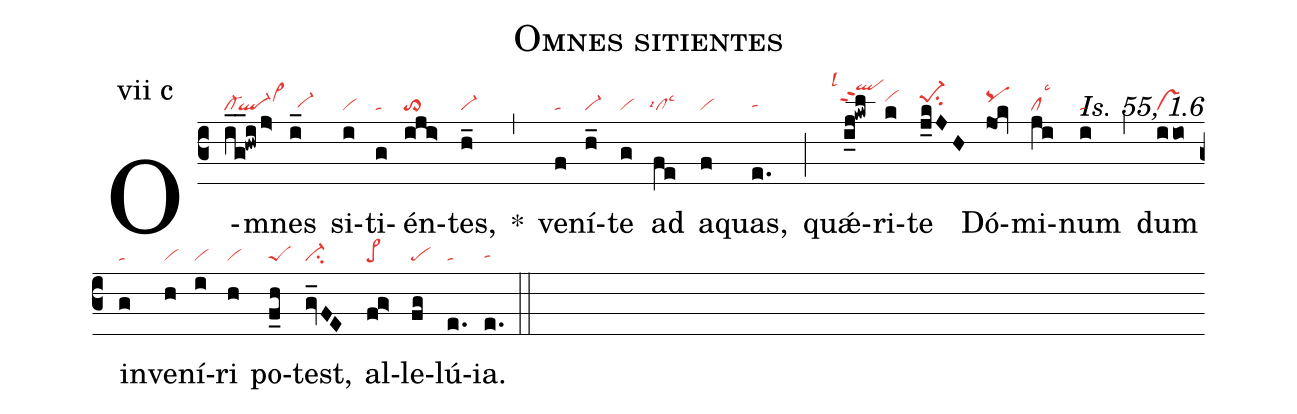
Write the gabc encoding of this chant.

name: Omnes sitientes;
commentary: Is. 55, 1.6;
annotation: vii c;
mode: 7;
nabc-lines: 1;
%%
(c3)
O(ig__!hwi/j>|cl-`ql-vi>hi)mnes(i_|//vi-hg) si(i|vi)ti(g|ta)én(iji>|to>)tes,(h_|vi-) *(,)
ve(f|ta)ní(h_|vi-)te(g|vi) ad(fe|`cllsc3lsi4) a(f|vi)quas,(e.|tahg) (;)
quǽ(i_j!kwl|```qlhmppt2lsl1)ri(k|vihi)te(j_kJH|pe-1hisu2) Dó(jOk|pqhi)mi(ji|cllsc3)num(i|ta) (,)
dum(iio|vs) in(g|ta)ve(h|vi)ní(i|vi)ri(h|vi) po(f_h|peS)test,(gv_FE|ci-) al(fg>|pe>)le(fg|pe)lú(e.|ta)ia.(e.|tahg) (::)
